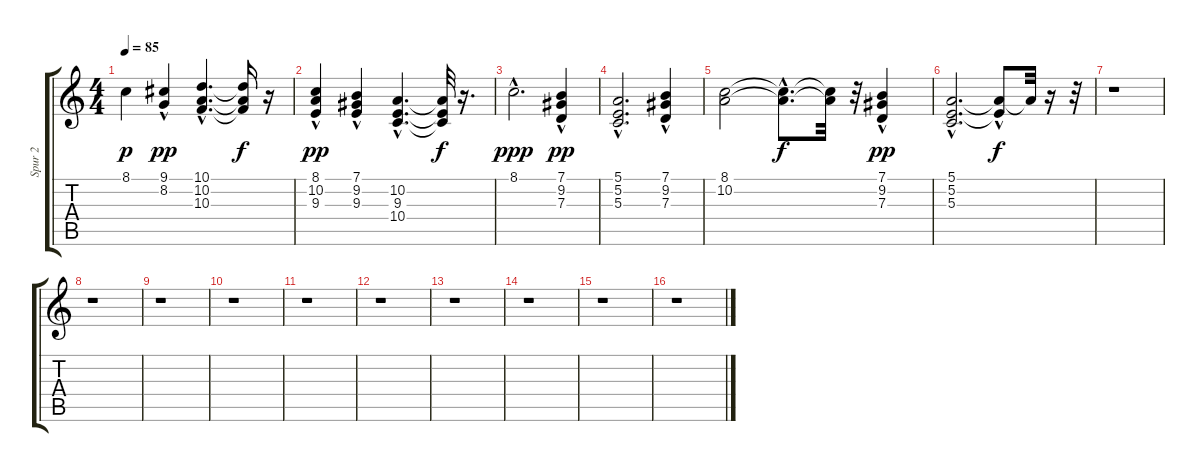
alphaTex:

\track ("Spur 2" "Spur 2") {instrument stringensemble2}
\staff {score tabs}
\tuning (E4 B3 G3 D3 A2 E2) {hide}
\ts (4 4)
\tempo 85
\clef g2
\ks c
8.1.4{dy p} (9.1 8.2{hac}).4{dy pp} (10.1{hac} 10.2{hac} 10.3{hac}).4{d} (10.1{t} 10.2{t} 10.3{t}).16{dy f} r.16 |
(8.1 10.2 9.3{hac}).4{dy pp} (7.1 9.2 9.3{hac}).4 (10.2{hac} 9.3{hac} 10.4{hac}).4{d} (10.2{t} 9.3{t} 10.4{t}).32{dy f} r.16{d} |
8.1{hac}.2{d dy ppp} (7.1 9.2{hac} 7.3{hac}).4{dy pp} |
(5.1{hac} 5.2 5.3).2{d} (7.1{hac} 9.2{hac} 7.3).4 |
(8.1 10.2).2 (8.1{hac t} 10.2{hac t}).8{d dy f} (8.1{t} 10.2{t}).32 r.32 (7.1 9.2{hac} 7.3{hac}).4{dy pp} |
(5.1{hac} 5.2{hac} 5.3{hac}).2{d} (5.1{t} 5.2{hac t}).8{dy f} 5.1{t}.32 r.16 r.32 |
r.1 |
r.1 |
r.1 |
r.1 |
r.1 |
r.1 |
r.1 |
r.1 |
r.1 |
r.1
